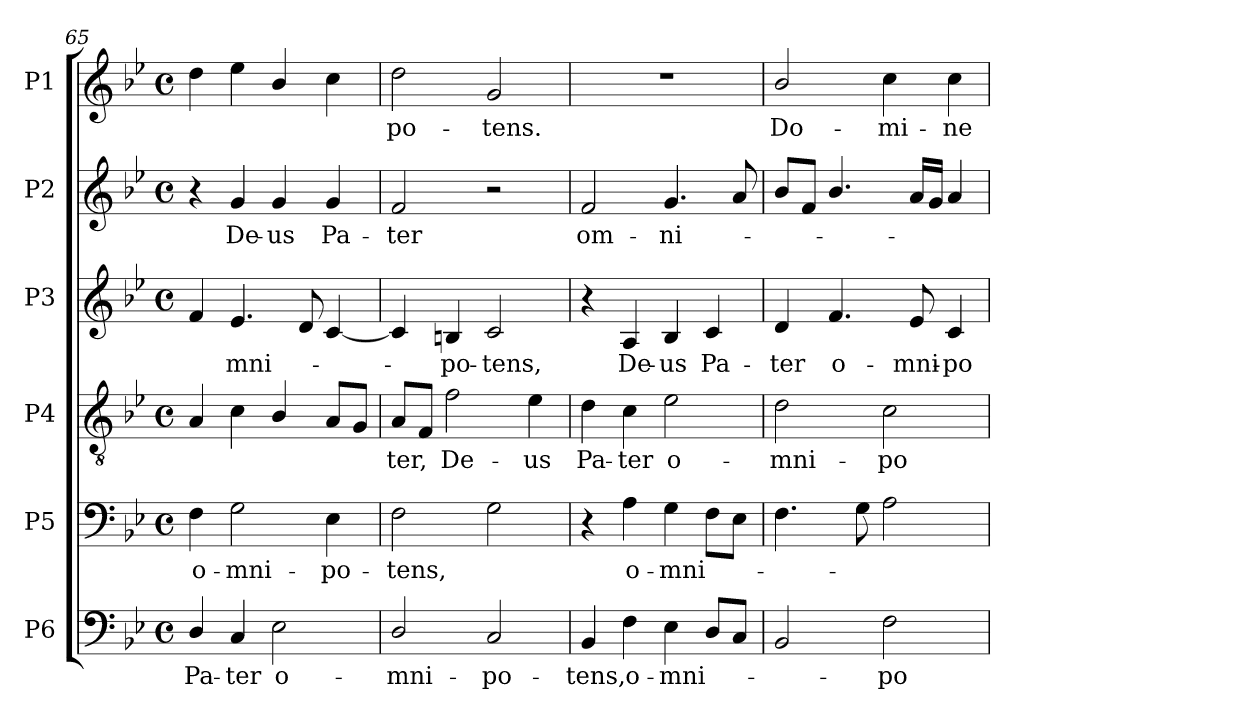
**kern	**text	**kern	**text	**kern	**text	**kern	**text	**kern	**text	**kern	**text
*part6	*part6	*part5	*part5	*part4	*part4	*part3	*part3	*part2	*part2	*part1	*part1
*staff6	*staff6	*staff5	*staff5	*staff4	*staff4	*staff3	*staff3	*staff2	*staff2	*staff1	*staff1
*I"P6	*	*I"P5	*	*I"P4	*	*I"P3	*	*I"P2	*	*I"P1	*
*clefF4	*	*clefF4	*	*clefGv2	*	*clefG2	*	*clefG2	*	*clefG2	*
*	*	*	*	*ITrd7c12	*	*	*	*	*	*	*
*k[b-e-]	*	*k[b-e-]	*	*k[b-e-]	*	*k[b-e-]	*	*k[b-e-]	*	*k[b-e-]	*
*B-:	*	*B-:	*	*B-:	*	*B-:	*	*B-:	*	*B-:	*
*M4/4	*	*M4/4	*	*M4/4	*	*M4/4	*	*M4/4	*	*M4/4	*
*met(c)	*	*met(c)	*	*met(c)	*	*met(c)	*	*met(c)	*	*met(c)	*
=65	=65	=65	=65	=65	=65	=65	=65	=65	=65	=65	=65
!	!LO:LY:b:color=#000000	!	!	!	!	!	!	!	!	!	!
!	!	!	!LO:LY:b:color=#000000	!	!	!	!	!	!	!	!
4Di/	Pa-	4Fi\	o-	4AAi/	.	4fi/	.	4r	.	4ddi\	.
!	!LO:LY:b:color=#000000	!	!	!	!	!	!	!	!	!	!
!	!	!	!LO:LY:b:color=#000000	!	!	!	!	!	!	!	!
!	!	!	!	!	!	!	!LO:LY:b:color=#000000	!	!	!	!
!	!	!	!	!	!	!	!	!	!LO:LY:b:color=#000000	!	!
4Ci/	-ter	2Gi\	-mni-	4Ci\	.	4.e-i/	-mni-	4gi/	De-	4ee-i\	.
!	!LO:LY:b:color=#000000	!	!	!	!	!	!	!	!	!	!
!	!	!	!	!	!	!	!	!	!LO:LY:b:color=#000000	!	!
2E-i\	o-	.	.	4BB-i/	.	.	.	4gi/	-us	4b-i/	.
.	.	.	.	.	.	8di/	.	.	.	.	.
!	!	!	!LO:LY:b:color=#000000	!	!	!	!	!	!	!	!
!	!	!	!	!	!	!	!	!	!LO:LY:b:color=#000000	!	!
.	.	4E-i\	-po-	8AAi/L	.	[4ci/	.	4gi/	Pa-	4cci\	.
.	.	.	.	8GGi/J	.	.	.	.	.	.	.
=66	=66	=66	=66	=66	=66	=66	=66	=66	=66	=66	=66
!	!LO:LY:b:color=#000000	!	!	!	!	!	!	!	!	!	!
!	!	!	!LO:LY:b:color=#000000	!	!	!	!	!	!	!	!
!	!	!	!	!	!LO:LY:b:color=#000000	!	!	!	!	!	!
!	!	!	!	!	!	!	!	!	!LO:LY:b:color=#000000	!	!
!	!	!	!	!	!	!	!	!	!	!	!LO:LY:b:color=#000000
2Di/	-mni-	2Fi\	-tens,	8AAi/L	-ter,	4ci/]	.	2fi/	-ter	2ddi\	-po-
.	.	.	.	8FFi/J	.	.	.	.	.	.	.
!	!	!	!	!	!LO:LY:b:color=#000000	!	!	!	!	!	!
!	!	!	!	!	!	!	!LO:LY:b:color=#000000	!	!	!	!
.	.	.	.	2Fi\	De-	4Bi/	-po-	.	.	.	.
!	!LO:LY:b:color=#000000	!	!	!	!	!	!	!	!	!	!
!	!	!	!	!	!	!	!LO:LY:b:color=#000000	!	!	!	!
!	!	!	!	!	!	!	!	!	!	!	!LO:LY:b:color=#000000
2Ci/	-po-	2Gi\	.	.	.	2ci/	-tens,	2r	.	2gi/	-tens.
!	!	!	!	!	!LO:LY:b:color=#000000	!	!	!	!	!	!
.	.	.	.	4E-i\	-us	.	.	.	.	.	.
=67	=67	=67	=67	=67	=67	=67	=67	=67	=67	=67	=67
!	!LO:LY:b:color=#000000	!	!	!	!	!	!	!	!	!	!
!	!	!	!	!	!LO:LY:b:color=#000000	!	!	!	!	!	!
!	!	!	!	!	!	!	!	!	!LO:LY:b:color=#000000	!	!
4BB-i/	-tens,	4r	.	4Di\	Pa-	4r	.	2fi/	om-	1r	.
!	!LO:LY:b:color=#000000	!	!	!	!	!	!	!	!	!	!
!	!	!	!LO:LY:b:color=#000000	!	!	!	!	!	!	!	!
!	!	!	!	!	!LO:LY:b:color=#000000	!	!	!	!	!	!
!	!	!	!	!	!	!	!LO:LY:b:color=#000000	!	!	!	!
4Fi\	o-	4Ai\	o-	4Ci\	-ter	4Ai/	De-	.	.	.	.
!	!LO:LY:b:color=#000000	!	!	!	!	!	!	!	!	!	!
!	!	!	!LO:LY:b:color=#000000	!	!	!	!	!	!	!	!
!	!	!	!	!	!LO:LY:b:color=#000000	!	!	!	!	!	!
!	!	!	!	!	!	!	!LO:LY:b:color=#000000	!	!	!	!
!	!	!	!	!	!	!	!	!	!LO:LY:b:color=#000000	!	!
4E-i\	-mni-	4Gi\	-mni-	2E-i\	o-	4B-i/	-us	4.gi/	-ni-	.	.
!	!	!	!	!	!	!	!LO:LY:b:color=#000000	!	!	!	!
8Di/L	.	8Fi\L	.	.	.	4ci/	Pa-	.	.	.	.
8Ci/J	.	8E-i\J	.	.	.	.	.	8ai/	.	.	.
=68	=68	=68	=68	=68	=68	=68	=68	=68	=68	=68	=68
!	!	!	!	!	!LO:LY:b:color=#000000	!	!	!	!	!	!
!	!	!	!	!	!	!	!LO:LY:b:color=#000000	!	!	!	!
!	!	!	!	!	!	!	!	!	!	!	!LO:LY:b:color=#000000
2BB-i/	.	4.Fi\	.	2Di\	-mni-	4di/	-ter	8b-i/L	.	2b-i/	Do-
.	.	.	.	.	.	.	.	8fi/J	.	.	.
!	!	!	!	!	!	!	!LO:LY:b:color=#000000	!	!	!	!
.	.	.	.	.	.	4.fi/	o-	4.b-i/	.	.	.
.	.	8Gi\	.	.	.	.	.	.	.	.	.
!	!LO:LY:b:color=#000000	!	!	!	!	!	!	!	!	!	!
!	!	!	!	!	!LO:LY:b:color=#000000	!	!	!	!	!	!
!	!	!	!	!	!	!	!	!	!	!	!LO:LY:b:color=#000000
2Fi\	-po-	2Ai\	.	2Ci\	-po-	.	.	.	.	4cci\	-mi-
!	!	!	!	!	!	!	!LO:LY:b:color=#000000	!	!	!	!
.	.	.	.	.	.	8e-i/	-mni-	16ai/LL	.	.	.
.	.	.	.	.	.	.	.	16gi/JJ	.	.	.
!	!	!	!	!	!	!	!LO:LY:b:color=#000000	!	!	!	!
!	!	!	!	!	!	!	!	!	!	!	!LO:LY:b:color=#000000
.	.	.	.	.	.	4ci/	-po-	4ai/	.	4cci\	-ne
=	=	=	=	=	=	=	=	=	=	=	=
*-	*-	*-	*-	*-	*-	*-	*-	*-	*-	*-	*-
